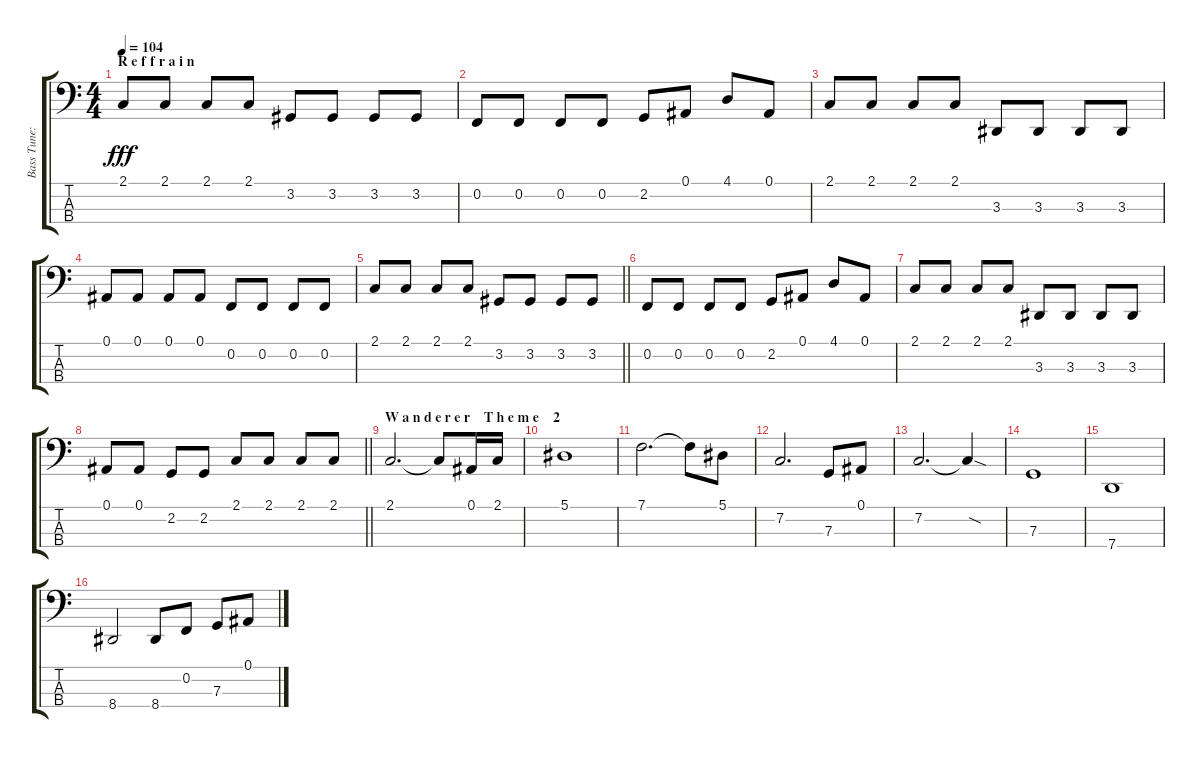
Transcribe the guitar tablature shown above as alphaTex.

\track ("Bass Tune: G C F A#" "Bass Tune:") {instrument electricbassfinger}
\staff {score tabs}
\tuning (Bb1 F1 C1 G0) {hide}
\ts (4 4)
\section ("" "R e f f r a i n")
\tempo 104
\clef f4
\ks c
2.1.8{dy fff} 2.1.8 2.1.8 2.1.8 3.2.8 3.2.8 3.2.8 3.2.8 |
0.2.8 0.2.8 0.2.8 0.2.8 2.2.8 0.1.8 4.1.8 0.1.8 |
2.1.8 2.1.8 2.1.8 2.1.8 3.3.8 3.3.8 3.3.8 3.3.8 |
0.1.8 0.1.8 0.1.8 0.1.8 0.2.8 0.2.8 0.2.8 0.2.8 |
\barLineRight lightlight
2.1.8 2.1.8 2.1.8 2.1.8 3.2.8 3.2.8 3.2.8 3.2.8 |
0.2.8 0.2.8 0.2.8 0.2.8 2.2.8 0.1.8 4.1.8 0.1.8 |
2.1.8 2.1.8 2.1.8 2.1.8 3.3.8 3.3.8 3.3.8 3.3.8 |
\barLineRight lightlight
0.1.8 0.1.8 2.2.8 2.2.8 2.1.8 2.1.8 2.1.8 2.1.8 |
\section ("" "W a n d e r e r    T h e m e    2")
2.1.2{d} 2.1{t}.8 0.1.16 2.1.16 |
5.1.1 |
7.1.2{d} 7.1{t}.8 5.1.8 |
7.2.2{d} 7.3.8 0.1.8 |
7.2.2{d} 7.2{sod t}.4 |
7.3.1 |
7.4.1 |
8.4.2 8.4.8 0.2.8 7.3.8 0.1.8
